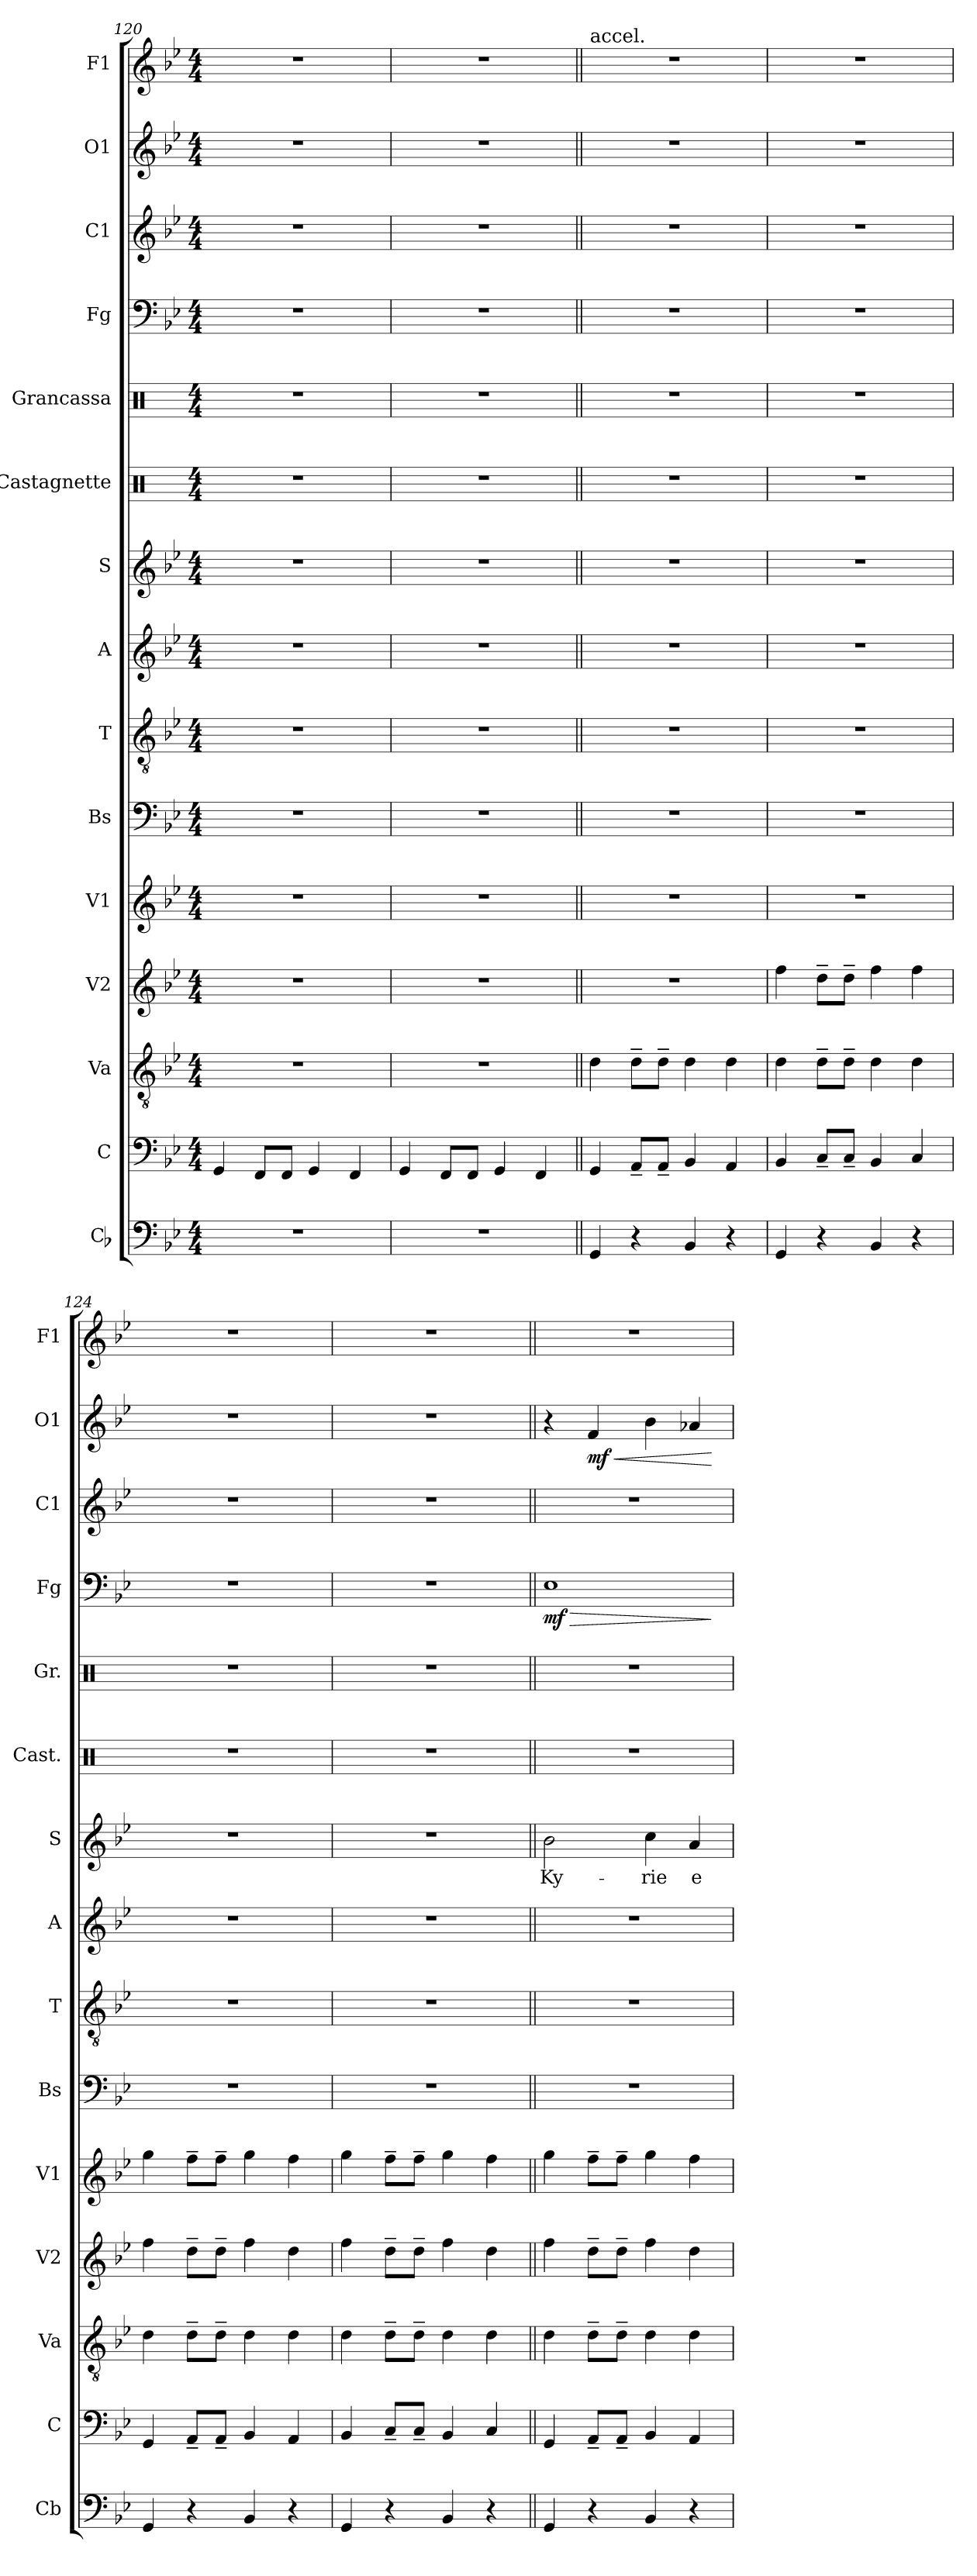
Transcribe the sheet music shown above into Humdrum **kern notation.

**kern	**kern	**kern	**kern	**kern	**kern	**kern	**kern	**kern	**text	**kern	**kern	**kern	**dynam	**kern	**kern	**dynam	**kern
*part15	*part14	*part13	*part12	*part11	*part10	*part9	*part8	*part7	*part7	*part6	*part5	*part4	*part4	*part3	*part2	*part2	*part1
*staff15	*staff14	*staff13	*staff12	*staff11	*staff10	*staff9	*staff8	*staff7	*staff7	*staff6	*staff5	*staff4	*staff4	*staff3	*staff2	*staff2	*staff1
*I"Cb	*I"C	*I"Va	*I"V2	*I"V1	*I"Bs	*I"T	*I"A	*I"S	*	*I"Castagnette	*I"Grancassa	*I"Fg	*	*I"C1	*I"O1	*	*I"F1
*I'Cb	*I'C	*I'Va	*I'V2	*I'V1	*I'Bs	*I'T	*I'A	*I'S	*	*I'Cast.	*I'Gr.	*I'Fg	*	*I'C1	*I'O1	*	*I'F1
*clefF4	*clefF4	*clefGv2	*clefG2	*clefG2	*clefF4	*clefGv2	*clefG2	*clefG2	*	*clefX	*clefX	*clefF4	*	*clefG2	*clefG2	*	*clefG2
*ITrd7c12	*	*	*	*	*	*	*	*	*	*	*	*	*	*ITrd1c2	*	*	*
*k[b-e-]	*k[b-e-]	*k[b-e-]	*k[b-e-]	*k[b-e-]	*k[b-e-]	*k[b-e-]	*k[b-e-]	*k[b-e-]	*	*k[]	*k[]	*k[b-e-]	*	*k[b-e-a-d-]	*k[b-e-]	*	*k[b-e-]
*M4/4	*M4/4	*M4/4	*M4/4	*M4/4	*M4/4	*M4/4	*M4/4	*M4/4	*	*M4/4	*M4/4	*M4/4	*	*M4/4	*M4/4	*	*M4/4
*MM65	*MM65	*MM65	*MM65	*MM65	*MM65	*MM65	*MM65	*MM65	*	*MM65	*MM65	*MM65	*	*MM65	*MM65	*	*MM65
=120	=120	=120	=120	=120	=120	=120	=120	=120	=120	=120	=120	=120	=120	=120	=120	=120	=120
1r	4GG/	1r	1r	1r	1r	1r	1r	1r	.	1r	1r	1r	.	1r	1r	.	1r
.	8FF/L	.	.	.	.	.	.	.	.	.	.	.	.	.	.	.	.
.	8FF/J	.	.	.	.	.	.	.	.	.	.	.	.	.	.	.	.
.	4GG/	.	.	.	.	.	.	.	.	.	.	.	.	.	.	.	.
.	4FF/	.	.	.	.	.	.	.	.	.	.	.	.	.	.	.	.
=121	=121	=121	=121	=121	=121	=121	=121	=121	=121	=121	=121	=121	=121	=121	=121	=121	=121
1r	4GG/	1r	1r	1r	1r	1r	1r	1r	.	1r	1r	1r	.	1r	1r	.	1r
.	8FF/L	.	.	.	.	.	.	.	.	.	.	.	.	.	.	.	.
.	8FF/J	.	.	.	.	.	.	.	.	.	.	.	.	.	.	.	.
.	4GG/	.	.	.	.	.	.	.	.	.	.	.	.	.	.	.	.
.	4FF/	.	.	.	.	.	.	.	.	.	.	.	.	.	.	.	.
!!LO:PB:g=z
=122||	=122||	=122||	=122||	=122||	=122||	=122||	=122||	=122||	=122||	=122||	=122||	=122||	=122||	=122||	=122||	=122||	=122||
!	!	!	!	!	!	!	!	!	!	!	!	!	!	!	!	!	!LO:TX:a:t=accel.
4GGG/	4GG/	4d\	1r	1r	1r	1r	1r	1r	.	1r	1r	1r	.	1r	1r	.	1r
4r	8AA~/L	8d~\L	.	.	.	.	.	.	.	.	.	.	.	.	.	.	.
.	8AA~/J	8d~\J	.	.	.	.	.	.	.	.	.	.	.	.	.	.	.
4BBB-/	4BB-/	4d\	.	.	.	.	.	.	.	.	.	.	.	.	.	.	.
4r	4AA/	4d\	.	.	.	.	.	.	.	.	.	.	.	.	.	.	.
=123	=123	=123	=123	=123	=123	=123	=123	=123	=123	=123	=123	=123	=123	=123	=123	=123	=123
4GGG/	4BB-/	4d\	4ff\	1r	1r	1r	1r	1r	.	1r	1r	1r	.	1r	1r	.	1r
4r	8C~/L	8d~\L	8dd~\L	.	.	.	.	.	.	.	.	.	.	.	.	.	.
.	8C~/J	8d~\J	8dd~\J	.	.	.	.	.	.	.	.	.	.	.	.	.	.
4BBB-/	4BB-/	4d\	4ff\	.	.	.	.	.	.	.	.	.	.	.	.	.	.
4r	4C/	4d\	4ff\	.	.	.	.	.	.	.	.	.	.	.	.	.	.
=124	=124	=124	=124	=124	=124	=124	=124	=124	=124	=124	=124	=124	=124	=124	=124	=124	=124
4GGG/	4GG/	4d\	4ff\	4gg\	1r	1r	1r	1r	.	1r	1r	1r	.	1r	1r	.	1r
4r	8AA~/L	8d~\L	8dd~\L	8ff~\L	.	.	.	.	.	.	.	.	.	.	.	.	.
.	8AA~/J	8d~\J	8dd~\J	8ff~\J	.	.	.	.	.	.	.	.	.	.	.	.	.
4BBB-/	4BB-/	4d\	4ff\	4gg\	.	.	.	.	.	.	.	.	.	.	.	.	.
4r	4AA/	4d\	4dd\	4ff\	.	.	.	.	.	.	.	.	.	.	.	.	.
=125	=125	=125	=125	=125	=125	=125	=125	=125	=125	=125	=125	=125	=125	=125	=125	=125	=125
4GGG/	4BB-/	4d\	4ff\	4gg\	1r	1r	1r	1r	.	1r	1r	1r	.	1r	1r	.	1r
4r	8C~/L	8d~\L	8dd~\L	8ff~\L	.	.	.	.	.	.	.	.	.	.	.	.	.
.	8C~/J	8d~\J	8dd~\J	8ff~\J	.	.	.	.	.	.	.	.	.	.	.	.	.
4BBB-/	4BB-/	4d\	4ff\	4gg\	.	.	.	.	.	.	.	.	.	.	.	.	.
4r	4C/	4d\	4dd\	4ff\	.	.	.	.	.	.	.	.	.	.	.	.	.
=126||	=126||	=126||	=126||	=126||	=126||	=126||	=126||	=126||	=126||	=126||	=126||	=126||	=126||	=126||	=126||	=126||	=126||
*	*	*	*	*	*	*	*	*	*	*	*	*	*	*	*	*	*MM90
!	!	!	!	!	!	!	!	!	!LO:LY:b	!	!	!	!LO:HP:b	!	!	!	!
!	!	!	!	!	!	!	!	!	!	!	!	!	!LO:DY:n=1:b	!	!	!	!
4GGG/	4GG/	4d\	4ff\	4gg\	1r	1r	1r	2b-\	Ky-	1r	1r	1E-	> mf	1r	4r	.	1r
!	!	!	!	!	!	!	!	!	!	!	!	!	!	!	!	!LO:HP:b	!
!	!	!	!	!	!	!	!	!	!	!	!	!	!	!	!	!LO:DY:n=1:b	!
4r	8AA~/L	8d~\L	8dd~\L	8ff~\L	.	.	.	.	.	.	.	.	.	.	4f/	< mf	.
.	8AA~/J	8d~\J	8dd~\J	8ff~\J	.	.	.	.	.	.	.	.	.	.	.	.	.
!	!	!	!	!	!	!	!	!	!LO:LY:b	!	!	!	!	!	!	!	!
4BBB-/	4BB-/	4d\	4ff\	4gg\	.	.	.	4cc\	-rie	.	.	.	.	.	4b-\	.	.
!	!	!	!	!	!	!	!	!	!LO:LY:b	!	!	!	!	!	!	!	!
4r	4AA/	4d\	4dd\	4ff\	.	.	.	4a/	e-	.	.	.	.	.	4a-X/	.	.
.	.	.	.	.	.	.	.	.	.	.	.	.	]	.	.	[	.
=	=	=	=	=	=	=	=	=	=	=	=	=	=	=	=	=	=
*-	*-	*-	*-	*-	*-	*-	*-	*-	*-	*-	*-	*-	*-	*-	*-	*-	*-
